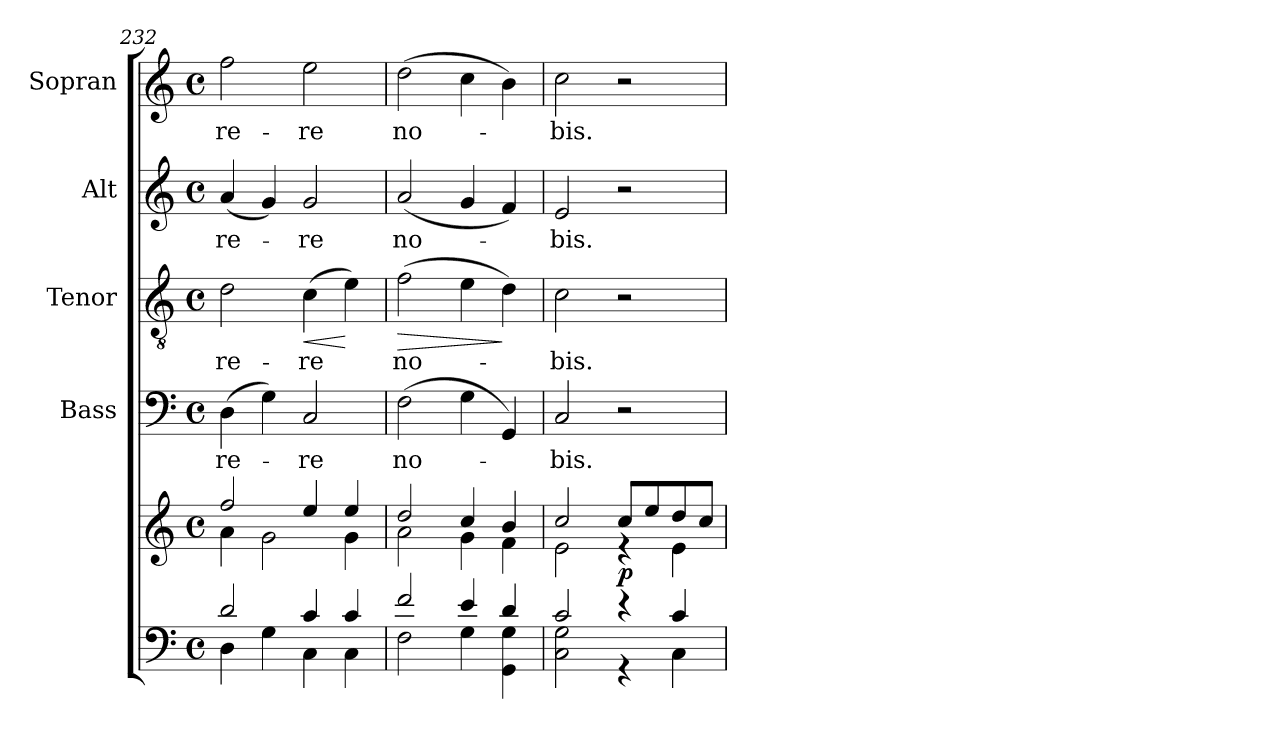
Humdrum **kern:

**kern	**kern	**dynam	**kern	**text	**kern	**text	**dynam	**kern	**text	**kern	**text
*part5	*part5	*part5	*part4	*part4	*part3	*part3	*part3	*part2	*part2	*part1	*part1
*staff6	*staff5	*staff5/6	*staff4	*staff4	*staff3	*staff3	*staff3	*staff2	*staff2	*staff1	*staff1
*	*	*	*I"Bass	*	*I"Tenor	*	*	*I"Alt	*	*I"Sopran	*
*	*	*	*I'B.	*	*I'T.	*	*	*I'A.	*	*I'S.	*
!!LO:LB:g=z
*clefF4	*clefG2	*	*clefF4	*	*clefGv2	*	*	*clefG2	*	*clefG2	*
*k[]	*k[]	*	*k[]	*	*k[]	*	*	*k[]	*	*k[]	*
*C:	*C:	*	*C:	*	*C:	*	*	*C:	*	*C:	*
*M4/4	*M4/4	*	*M4/4	*	*M4/4	*	*	*M4/4	*	*M4/4	*
*met(c)	*met(c)	*	*met(c)	*	*met(c)	*	*	*met(c)	*	*met(c)	*
=232	=232	=232	=232	=232	=232	=232	=232	=232	=232	=232	=232
*^	*^	*	*	*	*	*	*	*	*	*	*
!	!	!	!	!	!	!LO:LY:b	!	!LO:LY:b	!	!	!LO:LY:b	!	!LO:LY:b
2d/	4D\	2ff/	4a\	.	(>4D\	-re-	2d\	-re-	.	(<4a/	-re-	2ff\	-re-
.	4G\	.	2g\	.	4G\)	.	.	.	.	4g/)	.	.	.
!	!	!	!	!	!	!LO:LY:b	!	!LO:LY:b	!LO:HP:b	!	!LO:LY:b	!	!LO:LY:b
4c/	4C\	4ee/	.	.	2C/	-re	(>4c\	-re	<	2g/	-re	2ee\	-re
4c/	4C\	4ee/	4g\	.	.	.	4e\)	.	[	.	.	.	.
=233	=233	=233	=233	=233	=233	=233	=233	=233	=233	=233	=233	=233	=233
!	!	!	!	!	!	!LO:LY:b	!	!LO:LY:b	!LO:HP:b	!	!LO:LY:b	!	!LO:LY:b
2f/	2F\	2dd/	2a\	.	(>2F\	no-	(>2f\	no-	>	(<2a/	no-	(>2dd\	no-
4e/	4G\	4cc/	4g\	.	4G\	.	4e\	.	.	4g/	.	4cc\	.
4d/	4GG\ 4G\	4b/	4f\	.	4GG/)	.	4d\)	.	]	4f/)	.	4b\)	.
=234	=234	=234	=234	=234	=234	=234	=234	=234	=234	=234	=234	=234	=234
!	!	!	!	!	!	!LO:LY:b	!	!LO:LY:b	!	!	!LO:LY:b	!	!LO:LY:b
2c/	2C\ 2G\	2cc/	2e\	.	2C/	-bis.	2c\	-bis.	.	2e/	-bis.	2cc\	-bis.
!	!	!	!	!LO:DY:b	!	!	!	!	!	!	!	!	!
4r	4r	8cc/L	4rd	p	2r	.	2r	.	.	2r	.	2r	.
.	.	8ee/	.	.	.	.	.	.	.	.	.	.	.
4c/	4C\	8dd/	4e\	.	.	.	.	.	.	.	.	.	.
.	.	8cc/J	.	.	.	.	.	.	.	.	.	.	.
*v	*v	*	*	*	*	*	*	*	*	*	*	*	*
*	*v	*v	*	*	*	*	*	*	*	*	*	*
=	=	=	=	=	=	=	=	=	=	=	=
*-	*-	*-	*-	*-	*-	*-	*-	*-	*-	*-	*-
